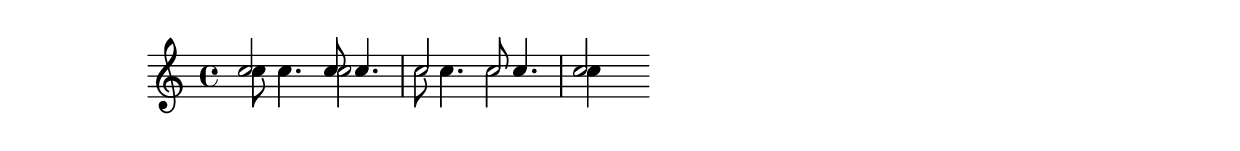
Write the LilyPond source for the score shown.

\version "1.7.3"
\header {
    texidoc =

    "If @code{merge-differently-headed}, then
open note heads may be merged with black noteheads, but only
if the black note heads are from 8th or shorter notes.
"
    
}
\score { \notes \context Staff\relative c''<
\context Voice = VA {
    \voiceOne
    c2 c8 c4.
    
    \property Staff.NoteCollision \override #'merge-differently-headed = ##t
    c2
    c8 c4.
    c2
}
\context Voice = VB {
    \voiceTwo
    c8 c4.
    c2
    c8 c4.
    c2
    c4
}
    >
	 }
%% new-chords-done %%